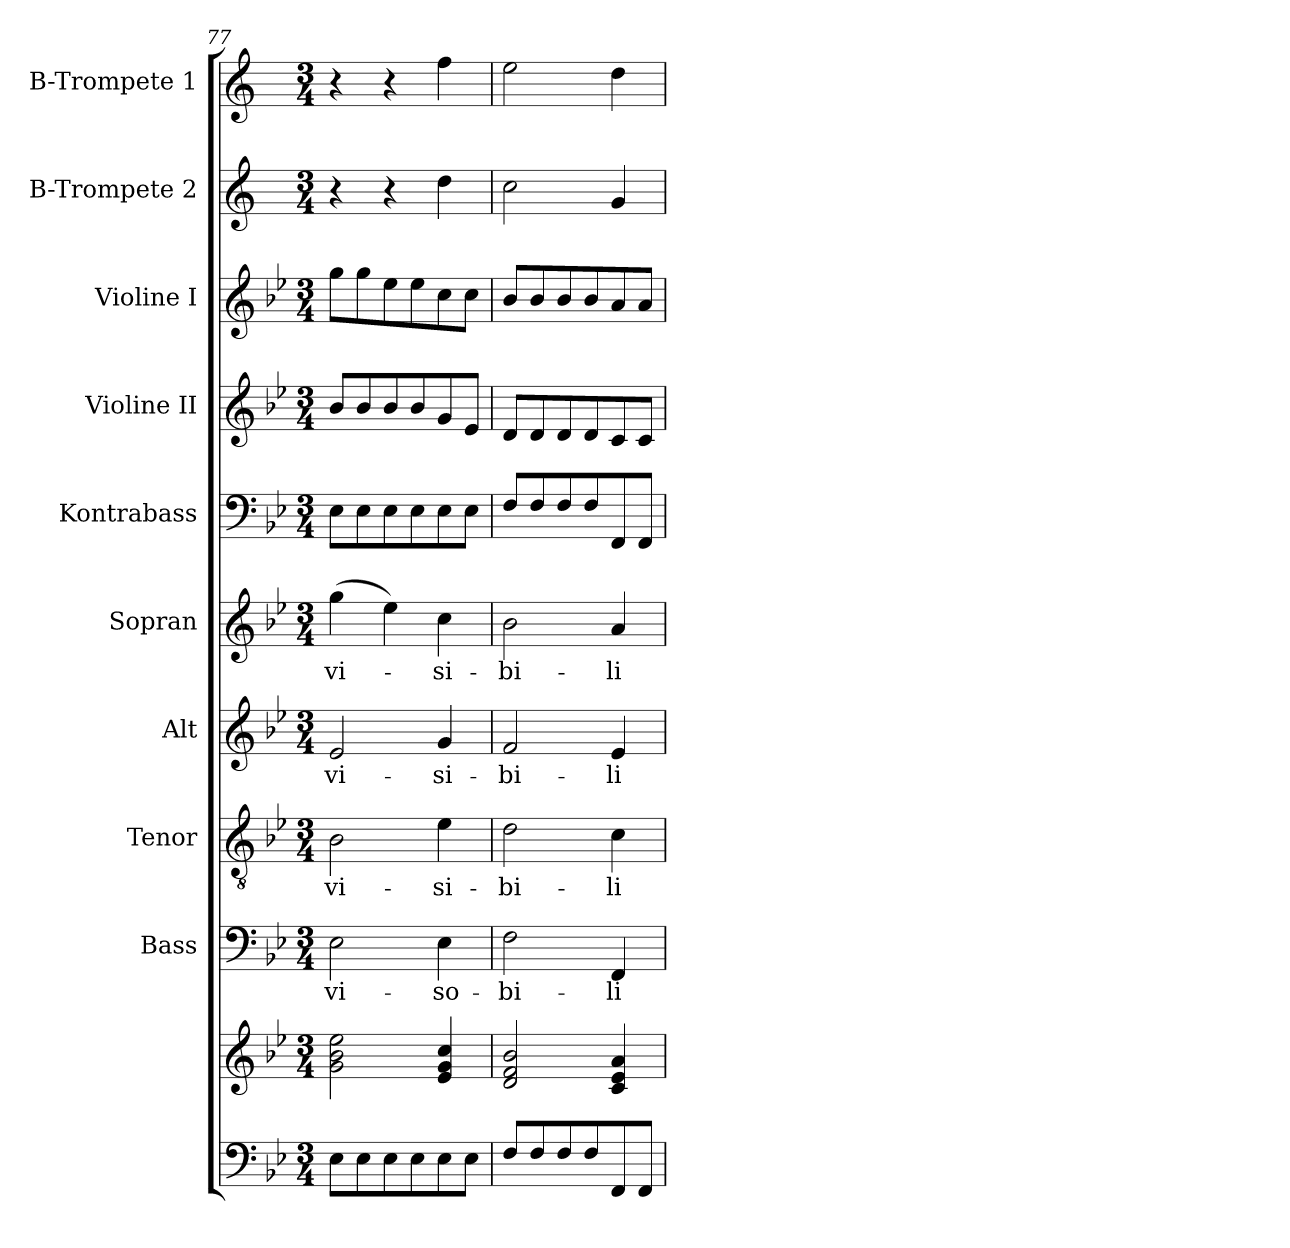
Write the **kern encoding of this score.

**kern	**kern	**kern	**text	**kern	**text	**kern	**text	**kern	**text	**kern	**kern	**kern	**kern	**kern
*part10	*part10	*part9	*part9	*part8	*part8	*part7	*part7	*part6	*part6	*part5	*part4	*part3	*part2	*part1
*staff11	*staff10	*staff9	*staff9	*staff8	*staff8	*staff7	*staff7	*staff6	*staff6	*staff5	*staff4	*staff3	*staff2	*staff1
*	*	*I"Bass	*	*I"Tenor	*	*I"Alt	*	*I"Sopran	*	*I"Kontrabass	*I"Violine II	*I"Violine I	*I"B-Trompete 2	*I"B-Trompete 1
*	*	*I'B.	*	*I'T.	*	*I'A.	*	*I'S.	*	*I'Kb.	*I'Vl. II	*I'Vl. I	*I'B Trp. 2	*I'B Trp. 1
*clefF4	*clefG2	*clefF4	*	*clefGv2	*	*clefG2	*	*clefG2	*	*clefF4	*clefG2	*clefG2	*clefG2	*clefG2
*	*	*	*	*	*	*	*	*	*	*ITrd7c12	*	*	*ITrd1c2	*ITrd1c2
*k[b-e-]	*k[b-e-]	*k[b-e-]	*	*k[b-e-]	*	*k[b-e-]	*	*k[b-e-]	*	*k[b-e-]	*k[b-e-]	*k[b-e-]	*k[b-e-]	*k[b-e-]
*B-:	*B-:	*B-:	*	*B-:	*	*B-:	*	*B-:	*	*B-:	*B-:	*B-:	*B-:	*B-:
*M3/4	*M3/4	*M3/4	*	*M3/4	*	*M3/4	*	*M3/4	*	*M3/4	*M3/4	*M3/4	*M3/4	*M3/4
=77	=77	=77	=77	=77	=77	=77	=77	=77	=77	=77	=77	=77	=77	=77
!	!	!	!LO:LY:b	!	!LO:LY:b	!	!LO:LY:b	!	!LO:LY:b	!	!	!	!	!
8E-\L	2g\ 2b-\ 2ee-\	2E-\	-vi-	2B-\	-vi-	2e-/	-vi-	(>4gg\	-vi-	8EE-\L	8b-/L	8gg\L	4r	4r
8E-\	.	.	.	.	.	.	.	.	.	8EE-\	8b-/	8gg\	.	.
8E-\	.	.	.	.	.	.	.	4ee-\)	.	8EE-\	8b-/	8ee-\	4r	4r
8E-\	.	.	.	.	.	.	.	.	.	8EE-\	8b-/	8ee-\	.	.
!	!	!	!LO:LY:b	!	!LO:LY:b	!	!LO:LY:b	!	!LO:LY:b	!	!	!	!	!
8E-\	4e-/ 4g/ 4cc/	4E-\	-so-	4e-\	-si-	4g/	-si-	4cc\	-si-	8EE-\	8g/	8cc\	4cc\	4ee-\
8E-\J	.	.	.	.	.	.	.	.	.	8EE-\J	8e-/J	8cc\J	.	.
=78	=78	=78	=78	=78	=78	=78	=78	=78	=78	=78	=78	=78	=78	=78
!	!	!	!LO:LY:b	!	!LO:LY:b	!	!LO:LY:b	!	!LO:LY:b	!	!	!	!	!
8F/L	2d/ 2f/ 2b-/	2F\	-bi-	2d\	-bi-	2f/	-bi-	2b-\	-bi-	8FF/L	8d/L	8b-/L	2b-\	2dd\
8F/	.	.	.	.	.	.	.	.	.	8FF/	8d/	8b-/	.	.
8F/	.	.	.	.	.	.	.	.	.	8FF/	8d/	8b-/	.	.
8F/	.	.	.	.	.	.	.	.	.	8FF/	8d/	8b-/	.	.
!	!	!	!LO:LY:b	!	!LO:LY:b	!	!LO:LY:b	!	!LO:LY:b	!	!	!	!	!
8FF/	4c/ 4e-/ 4a/	4FF/	-li-	4c\	-li-	4e-/	-li-	4a/	-li-	8FFF/	8c/	8a/	4f/	4cc\
8FF/J	.	.	.	.	.	.	.	.	.	8FFF/J	8c/J	8a/J	.	.
=	=	=	=	=	=	=	=	=	=	=	=	=	=	=
*-	*-	*-	*-	*-	*-	*-	*-	*-	*-	*-	*-	*-	*-	*-
